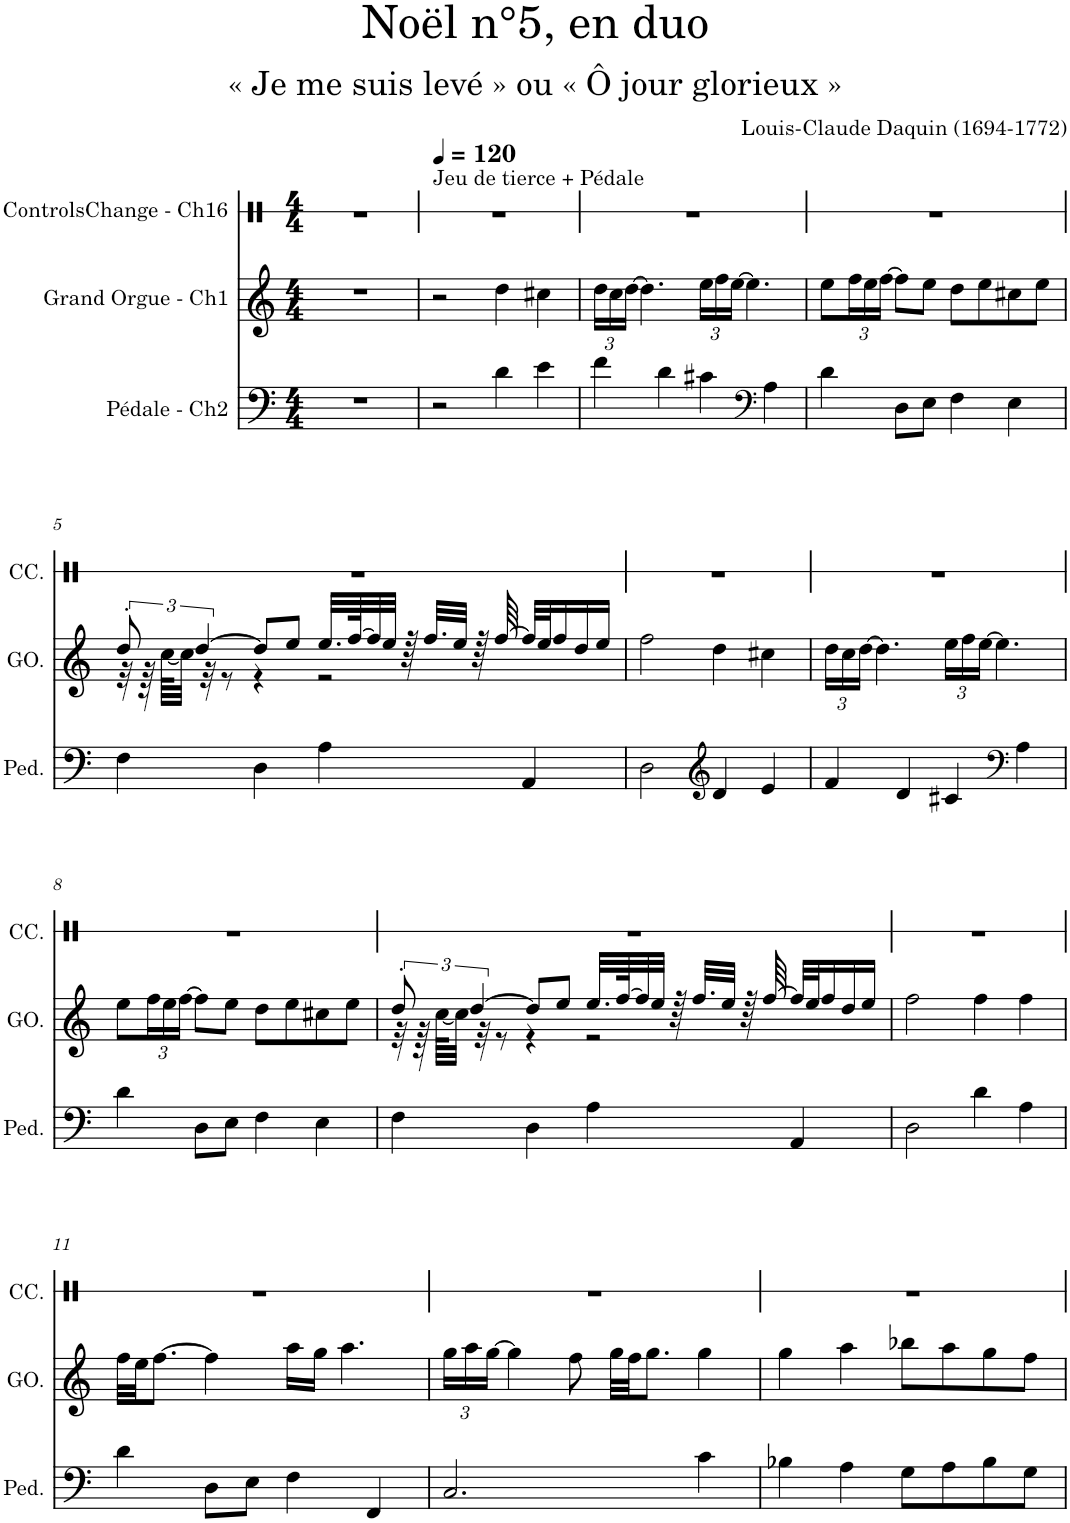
**kern	**kern	**kern
*part3	*part2	*part1
*staff3	*staff2	*staff1
*I"Pédale - Ch2	*I"Grand Orgue - Ch1	*I"ControlsChange - Ch16
*	*I'GO.	*I'CC.
*	*	*stria1
*clefF4	*clefG2	*clefX
*k[]	*k[]	*k[]
*M4/4	*M4/4	*M4/4
=1	=1	=1
1r	1r	1r
=2	=2	=2
*	*	*MM120
!	!	!LO:TX:a:t=Jeu de tierce + Pédale
2r	2r	1r
4d\	4dd\	.
4e\	4cc#X\	.
=3	=3	=3
*	*Xbrackettup	*
4f\	24dd\LL	1r
.	24cc\	.
.	[24dd\JJ	.
.	4.dd\]	.
4d\	.	.
4c#X\	24ee\LL	.
.	24ff\	.
.	[24ee\JJ	.
.	4.ee\]	.
*clefF4	*	*
4A\	.	.
=4	=4	=4
4d\	8ee\L	1r
.	24ff\L	.
.	24ee\	.
.	[24ff\JJ	.
8D\L	8ff\L]	.
8E\J	8ee\J	.
4F\	8dd\L	.
.	8ee\	.
4E\	8cc#X\	.
.	8ee\J	.
!!LO:LB:g=z
=5	=5	=5
*	*brackettup	*
*	*^	*
4F\	12dd'/	32r	1r
.	.	64r	.
.	.	[64cc\KLLL	.
.	.	32cc\JJJ]	.
.	[6dd/	.	.
.	.	32r	.
.	.	8r	.
4D\	8dd/L]	4r	.
.	8ee/J	.	.
4A\	32.ee/LLL	2r	.
.	[64ff/K	.	.
.	32ff/]	.	.
.	32ee/JJJ	.	.
.	64r	.	.
.	32.ff/LLL	.	.
.	32ee/JJJ	.	.
.	64r	.	.
.	[64ff/	.	.
4AA/	32ff/LLL]	.	.
.	32ee/J	.	.
.	16ff/	.	.
.	16dd/	.	.
.	16ee/JJ	.	.
*	*v	*v	*
=6	=6	=6
2D\	2ff\	1r
*clefG2	*	*
4d/	4dd\	.
4e/	4cc#X\	.
=7	=7	=7
*	*Xbrackettup	*
4f/	24dd\LL	1r
.	24cc\	.
.	[24dd\JJ	.
.	4.dd\]	.
4d/	.	.
4c#X/	24ee\LL	.
.	24ff\	.
.	[24ee\JJ	.
.	4.ee\]	.
*clefF4	*	*
4A\	.	.
!!LO:LB:g=z
=8	=8	=8
4d\	8ee\L	1r
.	24ff\L	.
.	24ee\	.
.	[24ff\JJ	.
8D\L	8ff\L]	.
8E\J	8ee\J	.
4F\	8dd\L	.
.	8ee\	.
4E\	8cc#X\	.
.	8ee\J	.
=9	=9	=9
*	*brackettup	*
*	*^	*
4F\	12dd'/	32r	1r
.	.	64r	.
.	.	[64cc\KLLL	.
.	.	32cc\JJJ]	.
.	[6dd/	.	.
.	.	32r	.
.	.	8r	.
4D\	8dd/L]	4r	.
.	8ee/J	.	.
4A\	32.ee/LLL	2r	.
.	[64ff/K	.	.
.	32ff/]	.	.
.	32ee/JJJ	.	.
.	64r	.	.
.	32.ff/LLL	.	.
.	32ee/JJJ	.	.
.	64r	.	.
.	[64ff/	.	.
4AA/	32ff/LLL]	.	.
.	32ee/J	.	.
.	16ff/	.	.
.	16dd/	.	.
.	16ee/JJ	.	.
*	*v	*v	*
=10	=10	=10
2D\	2ff\	1r
4d\	4ff\	.
4A\	4ff\	.
!!LO:LB:g=z
=11	=11	=11
4d\	32ff\LLL	1r
.	32ee\JJ	.
.	[8.ff\J	.
8D\L	4ff\]	.
8E\J	.	.
4F\	16aa\LL	.
.	16gg\JJ	.
.	4.aa\	.
4FF/	.	.
=12	=12	=12
*	*Xbrackettup	*
2.C/	24gg\LL	1r
.	24aa\	.
.	[24gg\JJ	.
.	4gg\]	.
.	8ff\	.
.	32gg\LLL	.
.	32ff\JJ	.
.	8.gg\J	.
4c\	4gg\	.
=13	=13	=13
4B-X\	4gg\	1r
4A\	4aa\	.
8G\L	8bb-X\L	.
8A\	8aa\	.
8B-\	8gg\	.
8G\J	8ff\J	.
=	=	=
*-	*-	*-
